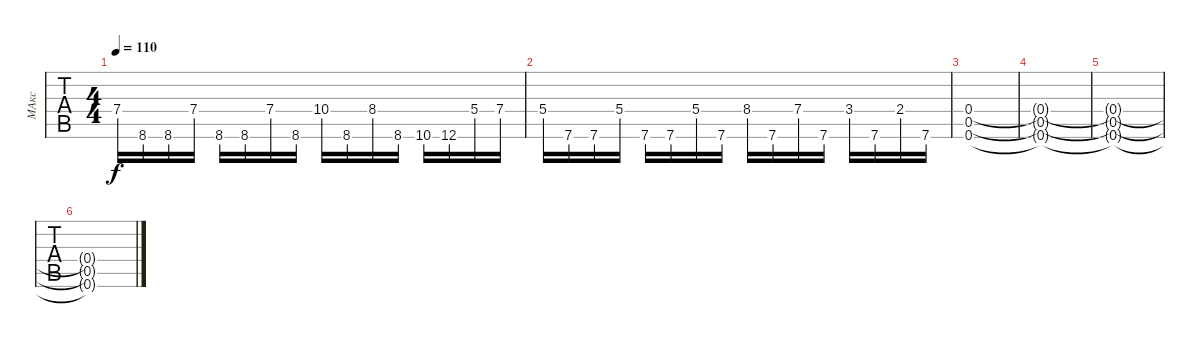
\track ("МАкс" "МАкс") {instrument overdrivenguitar}
\staff {tabs}
\tuning (Eb4 Bb3 Gb3 Db3 Ab2 Db2) {hide}
\ts (4 4)
\tempo 110
\clef g2
\ks c
7.4.16{dy f} 8.6.16 8.6.16 7.4.16 8.6.16 8.6.16 7.4.16 8.6.16 10.4.16 8.6.16 8.4.16 8.6.16 10.6.16 12.6.16 5.4.16 7.4.16 |
5.4.16 7.6.16 7.6.16 5.4.16 7.6.16 7.6.16 5.4.16 7.6.16 8.4.16 7.6.16 7.4.16 7.6.16 3.4.16 7.6.16 2.4.16 7.6.16 |
(0.4 0.5 0.6).1 |
(0.4{t} 0.5{t} 0.6{t}).1 |
(0.4{t} 0.5{t} 0.6{t}).1 |
(0.4{t} 0.5{t} 0.6{t}).1
